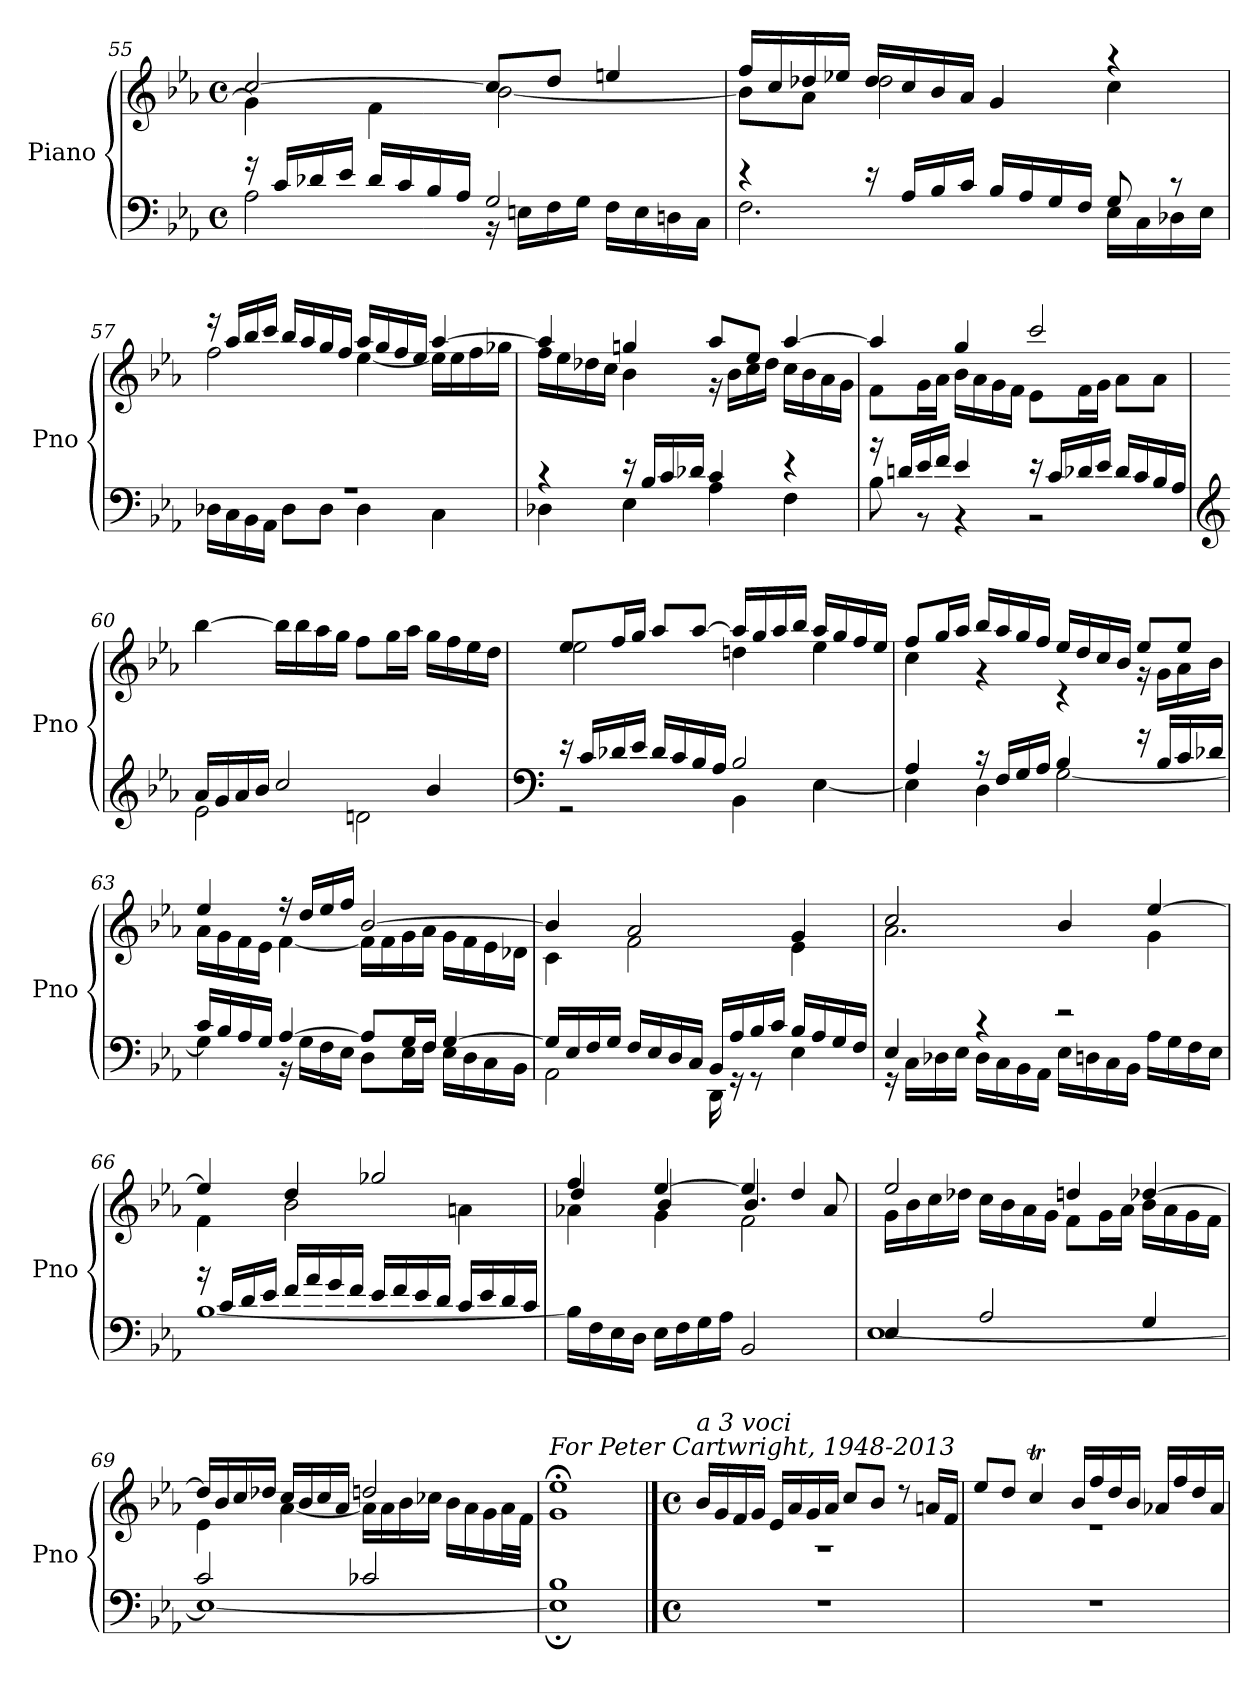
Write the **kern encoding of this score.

**kern	**kern
*part1	*part1
*staff2	*staff1
*I"Piano	*
*I'Pno	*
*clefF4	*clefG2
*k[b-e-a-]	*k[b-e-a-]
*M4/4	*M4/4
*met(c)	*met(c)
=55	=55
*^	*^
16r	2A-\	[2cc/	4g\]
16c/LL	.	.	.
16d-X/	.	.	.
16e-/JJ	.	.	.
16d-/LL	.	.	4f\
16c/	.	.	.
16B-/	.	.	.
16A-/JJ	.	.	.
2G/	16r	8cc/L]	[2b-\
.	16En\LL	.	.
.	16F\	8dd/J	.
.	16G\JJ	.	.
.	16F\LL	4een/	.
.	16E\	.	.
.	16Dn\	.	.
.	16C\JJ	.	.
=56	=56	=56	=56
4r	2.F\	16ff/LL	8b-\L]
.	.	16cc/	.
.	.	16dd-X/	8a-\J
.	.	16ee-X/JJ	.
16r	.	16dd-/LL	2dd-\
16A-/LL	.	16cc/	.
16B-/	.	16b-/	.
16c/JJ	.	16a-/JJ	.
16B-/LL	.	4g/	.
16A-/	.	.	.
16G/	.	.	.
16F/JJ	.	.	.
8G/	16E-\LL	4r	4cc\
.	16C\	.	.
8r	16D-X\	.	.
.	16E-\JJ	.	.
=57	=57	=57	=57
1r	16D-X\LL	16r	2ff\
.	16C\	16aa-/LL	.
.	16BB-\	16bb-/	.
.	16AA-\JJ	16ccc/JJ	.
.	8D-\L	16bb-/LL	.
.	.	16aa-/	.
.	8D-\J	16gg/	.
.	.	16ff/JJ	.
.	4D-\	16aa-/LL	[4ee-\
.	.	16gg/	.
.	.	16ff/	.
.	.	16ee-/JJ	.
.	4C\	[4aa-/	16ee-\LL]
.	.	.	16ee-\
.	.	.	16ff\
.	.	.	16gg-X\JJ
=58	=58	=58	=58
4r	4D-X\	4aa-/]	16ff\LL
.	.	.	16ee-\
.	.	.	16dd-X\
.	.	.	16cc\JJ
16r	4E-\	4ggn/	4b-\
16B-/LL	.	.	.
16c/	.	.	.
16d-X/JJ	.	.	.
4c/	4A-\	8aa-/L	16r
.	.	.	16b-\LL
.	.	8ee-/J	16cc\
.	.	.	16dd-\JJ
4r	4F\	[4aa-/	16cc\LL
.	.	.	16b-\
.	.	.	16a-\
.	.	.	16g\JJ
=59	=59	=59	=59
16r	8B-\	4aa-/]	8f\L
16dn/LL	.	.	.
16e-/	8r	.	16g\L
16f/JJ	.	.	16a-\JJ
4e-/	4r	4gg/	16b-\LL
.	.	.	16a-\
.	.	.	16g\
.	.	.	16f\JJ
16r	2r	2ccc/	8e-\L
16c/LL	.	.	.
16d-X/	.	.	16f\L
16e-/JJ	.	.	16g\JJ
16d-/LL	.	.	8a-\L
16c/	.	.	.
16B-/	.	.	8a-\J
16A-/JJ	.	.	.
*	*	*v	*v
=60	=60	=60
*clefG2	*	*
16a-/LL	2e-\	[4bb-\
16g/	.	.
16a-/	.	.
16b-/JJ	.	.
2cc/	.	16bb-\LL]
.	.	16bb-\
.	.	16aa-\
.	.	16gg\JJ
.	2dn\	8ff\L
.	.	16gg\L
.	.	16aa-\JJ
4b-/	.	16gg\LL
.	.	16ff\
.	.	16ee-\
.	.	16dd\JJ
=61	=61	=61
*clefF4	*	*
*	*	*^
16r	2r	8ee-/L	2ee-\
16c/LL	.	.	.
16d-X/	.	16ff/L	.
16e-/JJ	.	16gg/JJ	.
16d-/LL	.	8aa-/L	.
16c/	.	.	.
16B-/	.	[8aa-/J	.
16A-/JJ	.	.	.
2B-/	4BB-\	16aa-/LL]	4ddn\
.	.	16gg/	.
.	.	16aa-/	.
.	.	16bb-/JJ	.
.	[4E-\	16aa-/LL	4ee-\
.	.	16gg/	.
.	.	16ff/	.
.	.	16ee-/JJ	.
=62	=62	=62	=62
4A-/	4E-\]	8ff/L	4cc\
.	.	16gg/L	.
.	.	16aa-/JJ	.
16r	4D\	16bb-/LL	4r
16F/LL	.	16aa-/	.
16G/	.	16gg/	.
16A-/JJ	.	16ff/JJ	.
4B-/	[2G\	16ee-/LL	4r
.	.	16dd/	.
.	.	16cc/	.
.	.	16b-/JJ	.
16r	.	8ee-/L	16r
16B-/LL	.	.	16g\LL
16c/	.	8ee-/J	16a-\
16d-X/JJ	.	.	16b-\JJ
=63	=63	=63	=63
16c/LL	4G\]	4ee-/	16a-\LL
16B-/	.	.	16g\
16A-/	.	.	16f\
16G/JJ	.	.	16e-\JJ
[4A-/	16r	16r	[4f\
.	16G\LL	16dd/LL	.
.	16F\	16ee-/	.
.	16E-\JJ	16ff/JJ	.
8A-/L]	8D\L	[2b-/	16f\LL]
.	.	.	16f\
16G/L	16E-\L	.	16g\
16F/JJ	16F\JJ	.	16a-\JJ
[4G/	16E-\LL	.	16g\LL
.	16D\	.	16f\
.	16C\	.	16e-\
.	16BB-\JJ	.	16d-X\JJ
=64	=64	=64	=64
16G/LL]	2AA-\	4b-/]	4c\
16E-/	.	.	.
16F/	.	.	.
16G/JJ	.	.	.
16F/LL	.	2a-/	2f\
16E-/	.	.	.
16D/	.	.	.
16C/JJ	.	.	.
16BB-/LL	16DD\	.	.
16A-/	16r	.	.
16B-/	8r	.	.
16c/JJ	.	.	.
16B-/LL	4E-\	4g/	4e-\
16A-/	.	.	.
16G/	.	.	.
16F/JJ	.	.	.
=65	=65	=65	=65
4E-/	16r	2cc/	2.a-\
.	16C\LL	.	.
.	16D-X\	.	.
.	16E-\JJ	.	.
4r	16D-\LL	.	.
.	16C\	.	.
.	16BB-\	.	.
.	16AA-\JJ	.	.
2r	16E-\LL	4b-/	.
.	16Dn\	.	.
.	16C\	.	.
.	16BB-\JJ	.	.
.	16A-\LL	[4ee-/	4g\
.	16G\	.	.
.	16F\	.	.
.	16E-\JJ	.	.
=66	=66	=66	=66
16r	[1B-	4ee-/]	4f\
16c/LL	.	.	.
16d/	.	.	.
16e-/JJ	.	.	.
16f/LL	.	4dd/	2b-\
16a-/	.	.	.
16g/	.	.	.
16f/JJ	.	.	.
16e-/LL	.	2gg-X/	.
16f/	.	.	.
16e-/	.	.	.
16d/JJ	.	.	.
16c/LL	.	.	4an\
16e-/	.	.	.
16d/	.	.	.
16c/JJ	.	.	.
=67	=67	=67	=67
*	*	*	*^
1ryy	16B-\LL]	4ff/	4a-X\	4dd/
.	16F\	.	.	.
.	16E-\	.	.	.
.	16D\JJ	.	.	.
.	16E-\LL	[4ee-/	4g\	4b-/
.	16F\	.	.	.
.	16G\	.	.	.
.	16A-\JJ	.	.	.
.	2BB-/	4ee-/]	2f\	4.b-/
.	.	4dd/	.	.
.	.	.	.	8a-/
*	*	*	*v	*v
=68	=68	=68	=68
4E-/	[1E-	2ee-/	16g\LL
.	.	.	16b-\
.	.	.	16cc\
.	.	.	16dd-X\JJ
2A-/	.	.	16cc\LL
.	.	.	16b-\
.	.	.	16a-\
.	.	.	16g\JJ
.	.	4ddn/	8f\L
.	.	.	16g\L
.	.	.	16a-\JJ
4G/	.	[4dd-X/	16b-\LL
.	.	.	16a-\
.	.	.	16g\
.	.	.	16f\JJ
=69	=69	=69	=69
2c/	1E-_	16dd-/LL]	4e-\
.	.	16b-/	.
.	.	16cc/	.
.	.	16dd-X/JJ	.
.	.	16cc/LL	[4a-\
.	.	16b-/	.
.	.	16cc/	.
.	.	16a-/JJ	.
2c-X/	.	2ddn/	16a-\LL]
.	.	.	16a-\
.	.	.	16b-\
.	.	.	16cc-X\JJ
.	.	.	16b-\LL
.	.	.	16a-\
.	.	.	16g\
.	.	.	32a-\L
.	.	.	32f\JJJ
=70	=70	=70	=70
!	!	!LO:TX:a:i:t=For Peter Cartwright, 1948-2013	!
1B-	1E-;]	1ee-;<	1g
*v	*v	*	*
==1	==1	==1
*M4/4	*M4/4	*
*met(c)	*met(c)	*
*^	*	*
!	!	!LO:TX:a:i:t=a 3 voci	!
*v	*v	*	*
1r	16b-/LL	1r
.	16g/	.
.	16f/	.
.	16g/JJ	.
.	16e-/LL	.
.	16a-/	.
.	16g/	.
.	16a-/JJ	.
.	8cc/L	.
.	8b-/J	.
.	8r	.
.	16an/LL	.
.	16f/JJ	.
=2	=2	=2
1r	8ee-/L	1r
.	8dd/J	.
.	4ccT/	.
.	16b-/LL	.
.	16ff/	.
.	16dd/	.
.	16b-/JJ	.
.	16a-X/LL	.
.	16ff/	.
.	16dd/	.
.	16a-/JJ	.
*	*v	*v
=	=
*-	*-
